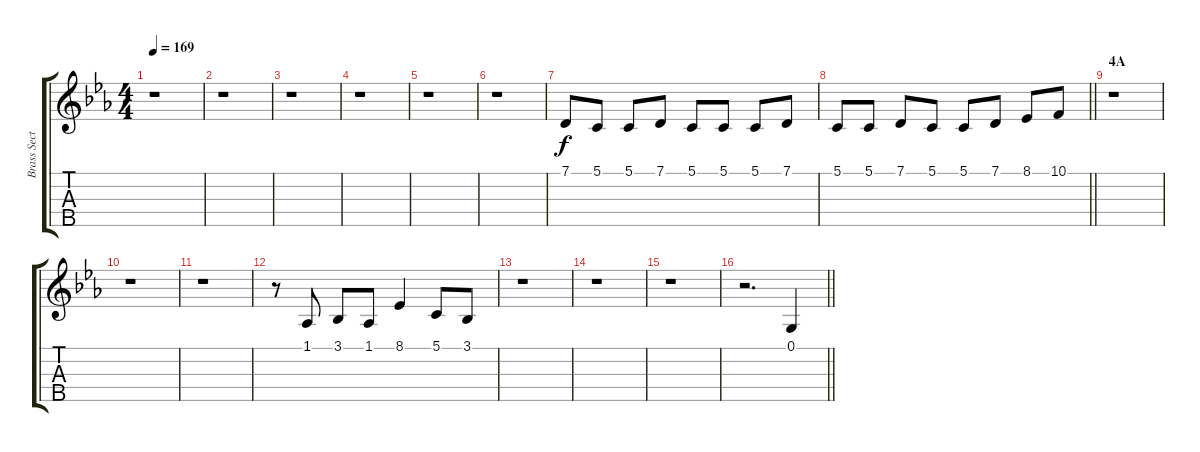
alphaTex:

\track ("Brass Section II" "Brass Sect") {instrument brasssection}
\staff {score tabs}
\tuning (G3 D3 A2 E2 B1) {hide}
\ts (4 4)
\tempo 169
\clef g2
\ks eb
r.1{dy f} |
r.1 |
r.1 |
r.1 |
r.1 |
r.1 |
7.1.8 5.1.8 5.1.8 7.1.8 5.1.8 5.1.8 5.1.8 7.1.8 |
\barLineRight lightlight
5.1.8 5.1.8 7.1.8 5.1.8 5.1.8 7.1.8 8.1.8 10.1.8 |
\section ("" "4A")
r.1 |
r.1 |
r.1 |
r.8 1.1.8 3.1.8 1.1.8 8.1.4 5.1.8 3.1.8 |
r.1 |
r.1 |
r.1 |
\barLineRight lightlight
r.2{d} 0.1.4
